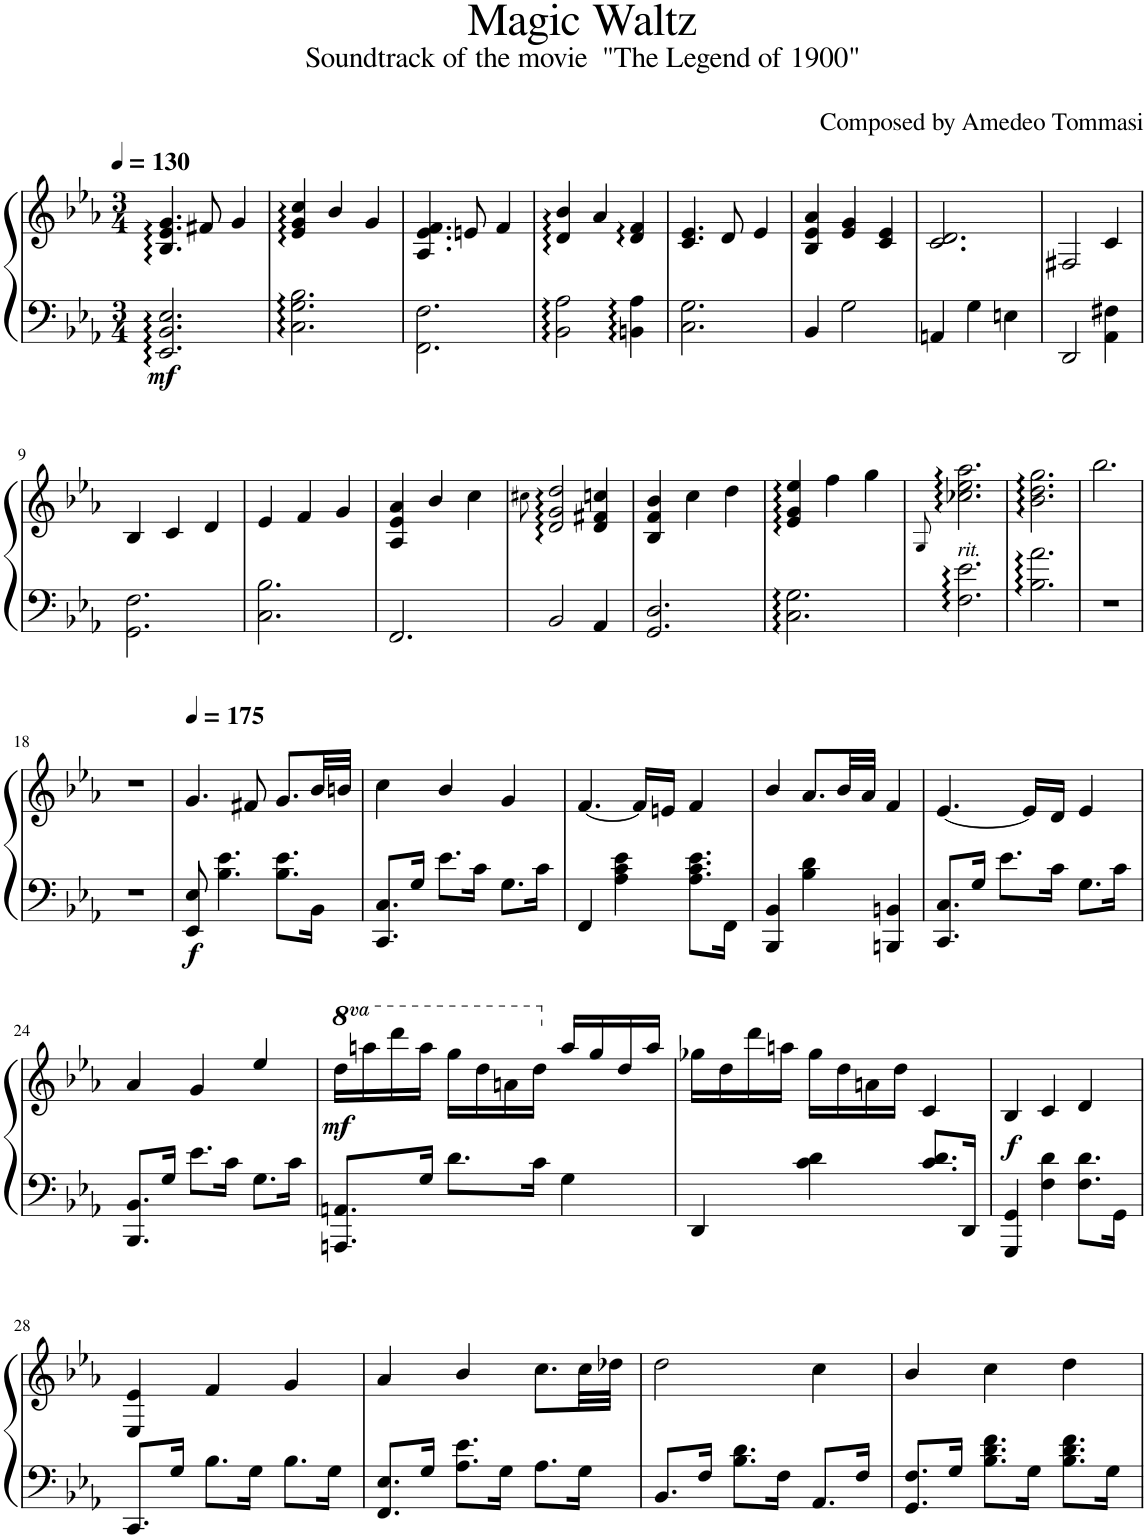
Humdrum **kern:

**kern	**kern	**dynam
*part1	*part1	*part1
*staff2	*staff1	*staff1/2
*I"Piano	*	*
*I'Pno	*	*
*clefF4	*clefG2	*
*k[b-e-a-]	*k[b-e-a-]	*
*M3/4	*M3/4	*
*MM130	*MM130	*
=1	=1	=1
!	!	!LO:DY:b=2
2.EE-/:: 2.BB-/:: 2.E-/::	4.B-/:: 4.e-/:: 4.g/::	mf
.	8f#X/	.
.	4g/	.
=2	=2	=2
2.C\:: 2.G\:: 2.B-\::	4e-/:: 4g/:: 4cc/::	.
.	4b-/	.
.	4g/	.
=3	=3	=3
2.FF\ 2.F\	4.A-/ 4.e-/ 4.f/	.
.	8en/	.
.	4f/	.
=4	=4	=4
2BB-\:: 2A-\::	4d/:: 4b-/::	.
.	4a-/	.
4BBn\:: 4A-\::	4d/:: 4f/::	.
=5	=5	=5
2.C\ 2.G\	4.c/ 4.e-/	.
.	8d/	.
.	4e-/	.
=6	=6	=6
4BB-/	4B-/ 4e-/ 4a-/	.
2G\	4e-/ 4g/	.
.	4c/ 4e-/	.
=7	=7	=7
4AAn/	2.c/ 2.d/	.
4G\	.	.
4En\	.	.
=8	=8	=8
2DD/	2F#X/	.
4AA-\ 4F#X\	4c/	.
!!LO:LB:g=z
=9	=9	=9
2.GG\ 2.F\	4B-/	.
.	4c/	.
.	4d/	.
=10	=10	=10
2.C\ 2.B-\	4e-/	.
.	4f/	.
.	4g/	.
=11	=11	=11
2.FF/	4A-/ 4e-/ 4a-/	.
.	4b-/	.
.	4cc\	.
=12	=12	=12
.	8qcc#X\	.
2BB-/	2d/:: 2g/:: 2dd/::	.
4AA-/	4d/ 4f#X/ 4ccn/	.
=13	=13	=13
2.GG/ 2.D/	4B-/ 4f/ 4b-/	.
.	4cc\	.
.	4dd\	.
=14	=14	=14
2.C\:: 2.G\::	4e-/:: 4g/:: 4ee-/::	.
.	4ff\	.
.	4gg\	.
=15	=15	=15
.	8qG/	.
!LO:TX:a:i:t=rit.	!	!
2.F\:: 2.e-\::	2.cc-X\:: 2.ee-\:: 2.aa-\::	.
=16	=16	=16
2.B-\:: 2.a-\::	2.b-\:: 2.dd\:: 2.gg\::	.
=17	=17	=17
2.r	2.bb-\	.
!!LO:LB:g=z
=18	=18	=18
2.r	2.r	.
=19	=19	=19
*	*MM175	*
!	!	!LO:DY:b=2
8EE-/ 8E-/	4.g/	f
4.B-\ 4.e-\	.	.
.	8f#X/	.
8.B-\ 8.e-\L	8.g/L	.
16BB-\Jk	32b-/LL	.
.	32bn/JJJ	.
=20	=20	=20
8.CC/ 8.C/L	4cc\	.
16G/Jk	.	.
8.e-\L	4b-/	.
16c\Jk	.	.
8.G\L	4g/	.
16c\Jk	.	.
=21	=21	=21
4FF/	[4.f/	.
4A-\ 4c\ 4e-\	.	.
.	16f/LL]	.
.	16en/JJ	.
8.A-\ 8.c\ 8.e-\L	4f/	.
16FF\Jk	.	.
=22	=22	=22
4BBB-/ 4BB-/	4b-/	.
4B-\ 4d\	8.a-/L	.
.	32b-/LL	.
.	32a-/JJJ	.
4BBBn/ 4BBn/	4f/	.
=23	=23	=23
8.CC/ 8.C/L	[4.e-/	.
16G/Jk	.	.
8.e-\L	.	.
.	16e-/LL]	.
16c\Jk	16d/JJ	.
8.G\L	4e-/	.
16c\Jk	.	.
!!LO:LB:g=z
=24	=24	=24
8.BBB-/ 8.BB-/L	4a-/	.
16G/Jk	.	.
8.e-\L	4g/	.
16c\Jk	.	.
8.G\L	4ee-/	.
16c\Jk	.	.
=25	=25	=25
*	*8va	*
!	!	!LO:DY:b
8.AAAn/ 8.AAn/L	16ddd\LL	mf
.	16aaan\	.
.	16dddd\	.
16G/Jk	16aaa\JJ	.
8.d\L	16ggg\LL	.
.	16ddd\	.
.	16aan\	.
16c\Jk	16ddd\JJ	.
*	*X8va	*
4G\	16aa/LL	.
.	16gg/	.
.	16dd/	.
.	16aa/JJ	.
=26	=26	=26
4DD/	16gg-X\LL	.
.	16dd\	.
.	16ddd\	.
.	16aan\JJ	.
4c\ 4d\	16gg-\LL	.
.	16dd\	.
.	16an\	.
.	16dd\JJ	.
8.c/ 8.d/L	4c/	.
16DD/Jk	.	.
=27	=27	=27
!	!	!LO:DY:b
4GGG/ 4GG/	4B-/	f
4F\ 4d\	4c/	.
8.F\ 8.d\L	4d/	.
16GG\Jk	.	.
!!LO:LB:g=z
=28	=28	=28
8.CC/L	4E-/ 4e-/	.
16G/Jk	.	.
8.B-\L	4f/	.
16G\Jk	.	.
8.B-\L	4g/	.
16G\Jk	.	.
=29	=29	=29
8.FF/ 8.E-/L	4a-/	.
16G/Jk	.	.
8.A-\ 8.e-\L	4b-/	.
16G\Jk	.	.
8.A-\L	8.cc\L	.
16G\Jk	32cc\LL	.
.	32dd-X\JJJ	.
=30	=30	=30
8.BB-/L	2dd\	.
16F/Jk	.	.
8.B-\ 8.d\L	.	.
16F\Jk	.	.
8.AA-/L	4cc\	.
16F/Jk	.	.
=31	=31	=31
8.GG/ 8.F/L	4b-/	.
16G/Jk	.	.
8.B-\ 8.d\ 8.f\L	4cc\	.
16G\Jk	.	.
8.B-\ 8.d\ 8.f\L	4dd\	.
16G\Jk	.	.
=	=	=
*-	*-	*-
